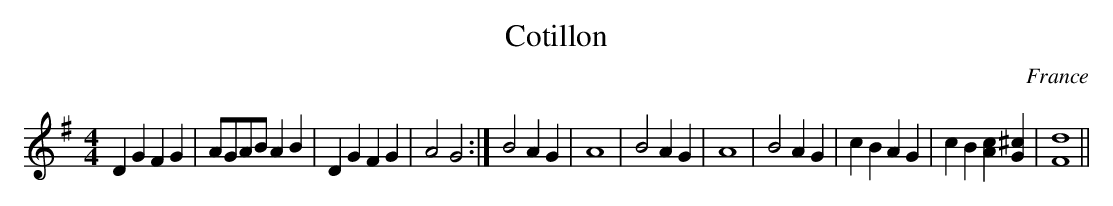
X:1
T:Cotillon
M:4/4
O:France
K:G
D2G2F2G2|AGABA2B2|D2G2F2G2|A4G4:|\
B4A2G2|A8|B4A2G2|A8|B4A2G2|c2B2A2G2|\
c2B2[A2c2][G2^c2]|[F8d8]||
